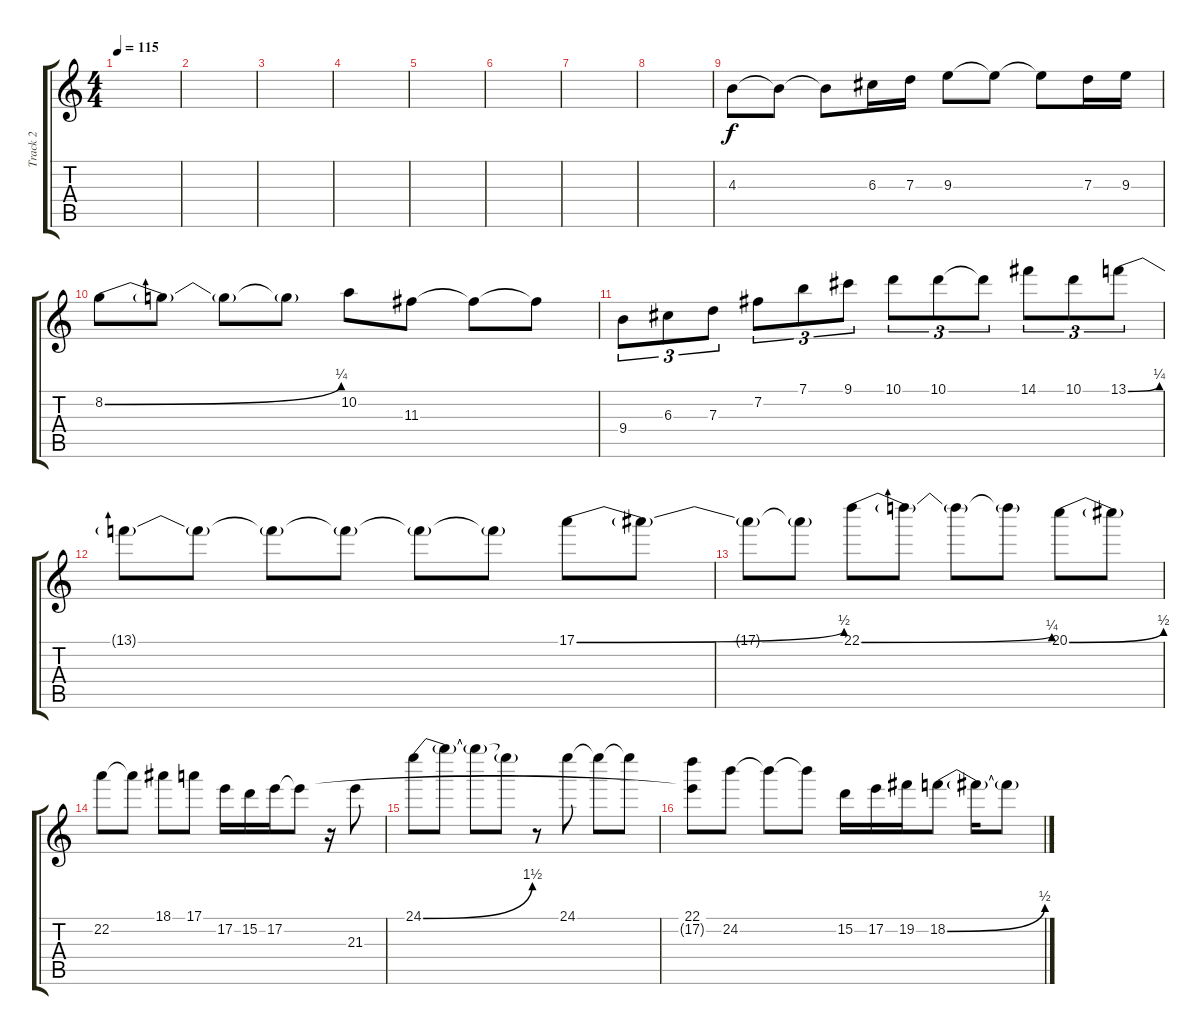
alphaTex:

\track ("Track 2" "Track 2") {instrument overdrivenguitar}
\staff {score tabs}
\tuning (E4 B3 G3 D3 A2 E2) {hide}
\ts (4 4)
\tempo 115
\clef g2
\ks c
|
|
|
|
|
|
|
|
4.3.8 4.3{t}.8 4.3{t}.8 6.3.16 7.3.16 9.3.8 9.3{t}.8 9.3{t}.8 7.3.16 9.3.16 |
8.2{be (bend 0 0 60 1)}.8 8.2{t}.8 8.2{t}.8 8.2{t}.8 10.2.8 11.3.8 11.3{t}.8 11.3{t}.8 |
9.4.8{tu (3 2)} 6.3.8{tu (3 2)} 7.3.8{tu (3 2)} 7.2.8{tu (3 2)} 7.1.8{tu (3 2)} 9.1.8{tu (3 2)} 10.1.8{tu (3 2)} 10.1.8{tu (3 2)} 10.1{t}.8{tu (3 2)} 14.1.8{tu (3 2)} 10.1.8{tu (3 2)} 13.1{be (bend 0 0 60 1)}.8{tu (3 2)} |
13.1{t}.8 13.1{t}.8 13.1{t}.8 13.1{t}.8 13.1{t}.8 13.1{t}.8 17.1{be (bend 0 0 60 2)}.8 17.1{t}.8 |
17.1{t}.8 17.1{t}.8 22.1{be (bend 0 0 60 1)}.8 22.1{t}.8 22.1{t}.8 22.1{t}.8 20.1{be (bend 0 0 60 2)}.8 20.1{t}.8 |
22.2.8 22.2{t}.8 18.1.8 17.1.8 17.2.16 15.2.16 17.2.16 17.2{t}.8 r.16 21.3.8 |
24.1{be (bend 0 0 60 6)}.8 24.1{t}.8 24.1{t}.8 24.1{t}.8 r.8 24.1.8 24.1{t}.8 24.1{t}.8 |
(22.1 17.2{t}).8 24.2.8 24.2{t}.8 24.2{t}.8 15.2.16 17.2.16 19.2.16 18.2{be (bend 0 0 60 2)}.8 18.2{t}.16 18.2{t}.8
